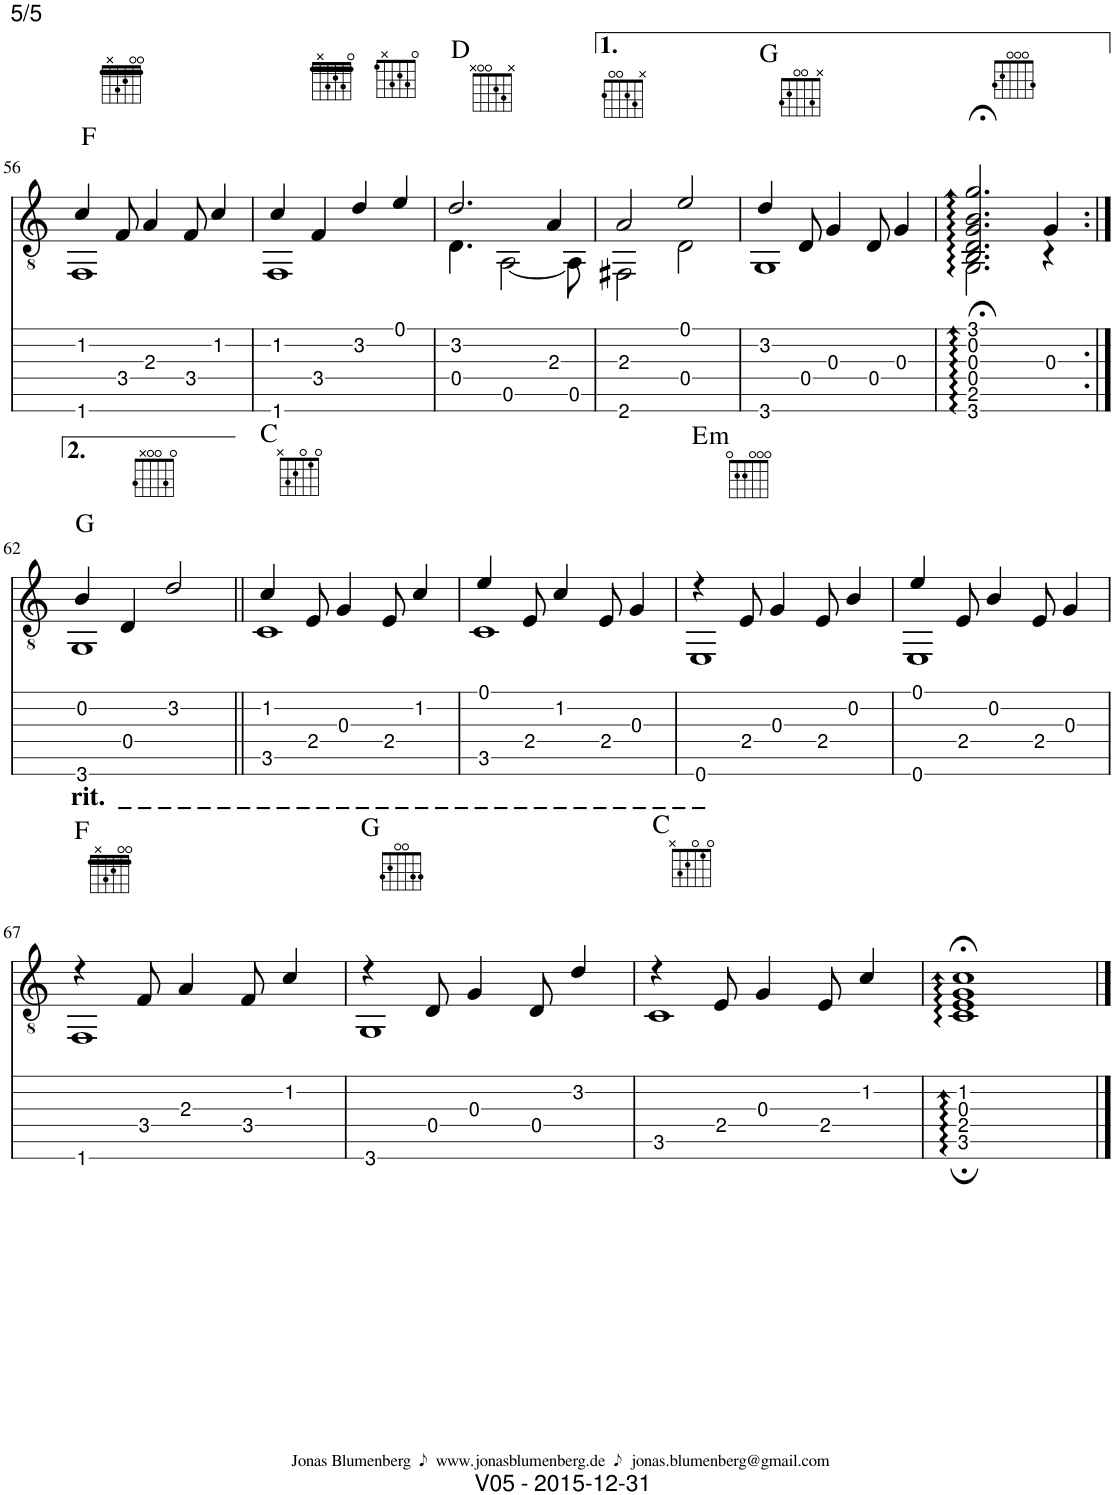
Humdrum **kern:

**kern	**kern	**harte
*part1	*part1	*part1
*staff2	*staff1	*
*I"Akustische Gitarre	*	*
*I'Git.	*	*
!!LO:PB:g=z
*	*clefGv2	*
*k[]	*k[]	*
*M4/4	*M4/4	*
=56	=56	=56
*^	*^	*
4c	1FF	4c/	1FF	F:maj
8F	.	8F/	.	.
4A	.	4A/	.	.
8F	.	8F/	.	.
4c	.	4c/	.	.
=57	=57	=57	=57	=57
4c	1FF	4c/	1FF	.
4F	.	4F/	.	.
4d	.	4d/	.	.
4e	.	4e/	.	.
=58	=58	=58	=58	=58
2.d	4.D	2.d/	4.D\	D:maj
.	[2AA	.	[2AA\	.
4A	.	4A/	.	.
.	8AA]	.	8AA\]	.
=59	=59	=59	=59	=59
2A	2FF#	2A/	2FF#X\	.
2e	2D	2e/	2D\	.
=60	=60	=60	=60	=60
4d	1GG	4d/	1GG	G:maj
8D	.	8D/	.	.
4G	.	4G/	.	.
8D	.	8D/	.	.
4G	.	4G/	.	.
=61	=61	=61	=61	=61
2.BB;< 2.D;< 2.G;< 2.B;< 2.g;<	2.GG	2.BB/;< 2.D/;< 2.G/;< 2.B/;< 2.g/;<	2.GG\	.
4G	4r	4G/	4r	.
!!LO:LB:g=z	!!
=62:|!	=62:|!	=62:|!	=62:|!	=62:|!
4B	1GG	4B/	1GG	G:maj
4D	.	4D/	.	.
2d	.	2d/	.	.
=63||	=63||	=63||	=63||	=63||
4c	1C	4c/	1C	C:maj
8E	.	8E/	.	.
4G	.	4G/	.	.
8E	.	8E/	.	.
4c	.	4c/	.	.
=64	=64	=64	=64	=64
4e	1C	4e/	1C	.
8E	.	8E/	.	.
4c	.	4c/	.	.
8E	.	8E/	.	.
4G	.	4G/	.	.
=65	=65	=65	=65	=65
!	!	!	!	!LO:H:kt=m
4r	1EE	4r	1EE	E:min
8E	.	8E/	.	.
4G	.	4G/	.	.
8E	.	8E/	.	.
4B	.	4B/	.	.
=66	=66	=66	=66	=66
4e	1EE	4e/	1EE	.
8E	.	8E/	.	.
4B	.	4B/	.	.
8E	.	8E/	.	.
4G	.	4G/	.	.
!!LO:LB:g=z	!!
=67	=67	=67	=67	=67
!	!	!LO:TX:a:B:t=rit.  _ _ _ _ _ _ _ _ _ _ _ _ _ _ _ _ _ _ _ _ _ _ _ _ _ _ _ _ _ _	!	!
4r	1FF	4r	1FF	F:maj
8F	.	8F/	.	.
4A	.	4A/	.	.
8F	.	8F/	.	.
4c	.	4c/	.	.
=68	=68	=68	=68	=68
4r	1GG	4r	1GG	G:maj
8D	.	8D/	.	.
4G	.	4G/	.	.
8D	.	8D/	.	.
4d	.	4d/	.	.
=69	=69	=69	=69	=69
4r	1C	4r	1C	C:maj
8E	.	8E/	.	.
4G	.	4G/	.	.
8E	.	8E/	.	.
4c	.	4c/	.	.
=70	=70	=70	=70	=70
1E 1G 1c	1C;	1E 1G 1c	1C;<	.
*v	*v	*	*	*
*	*v	*v	*
==	==	==
*-	*-	*-
